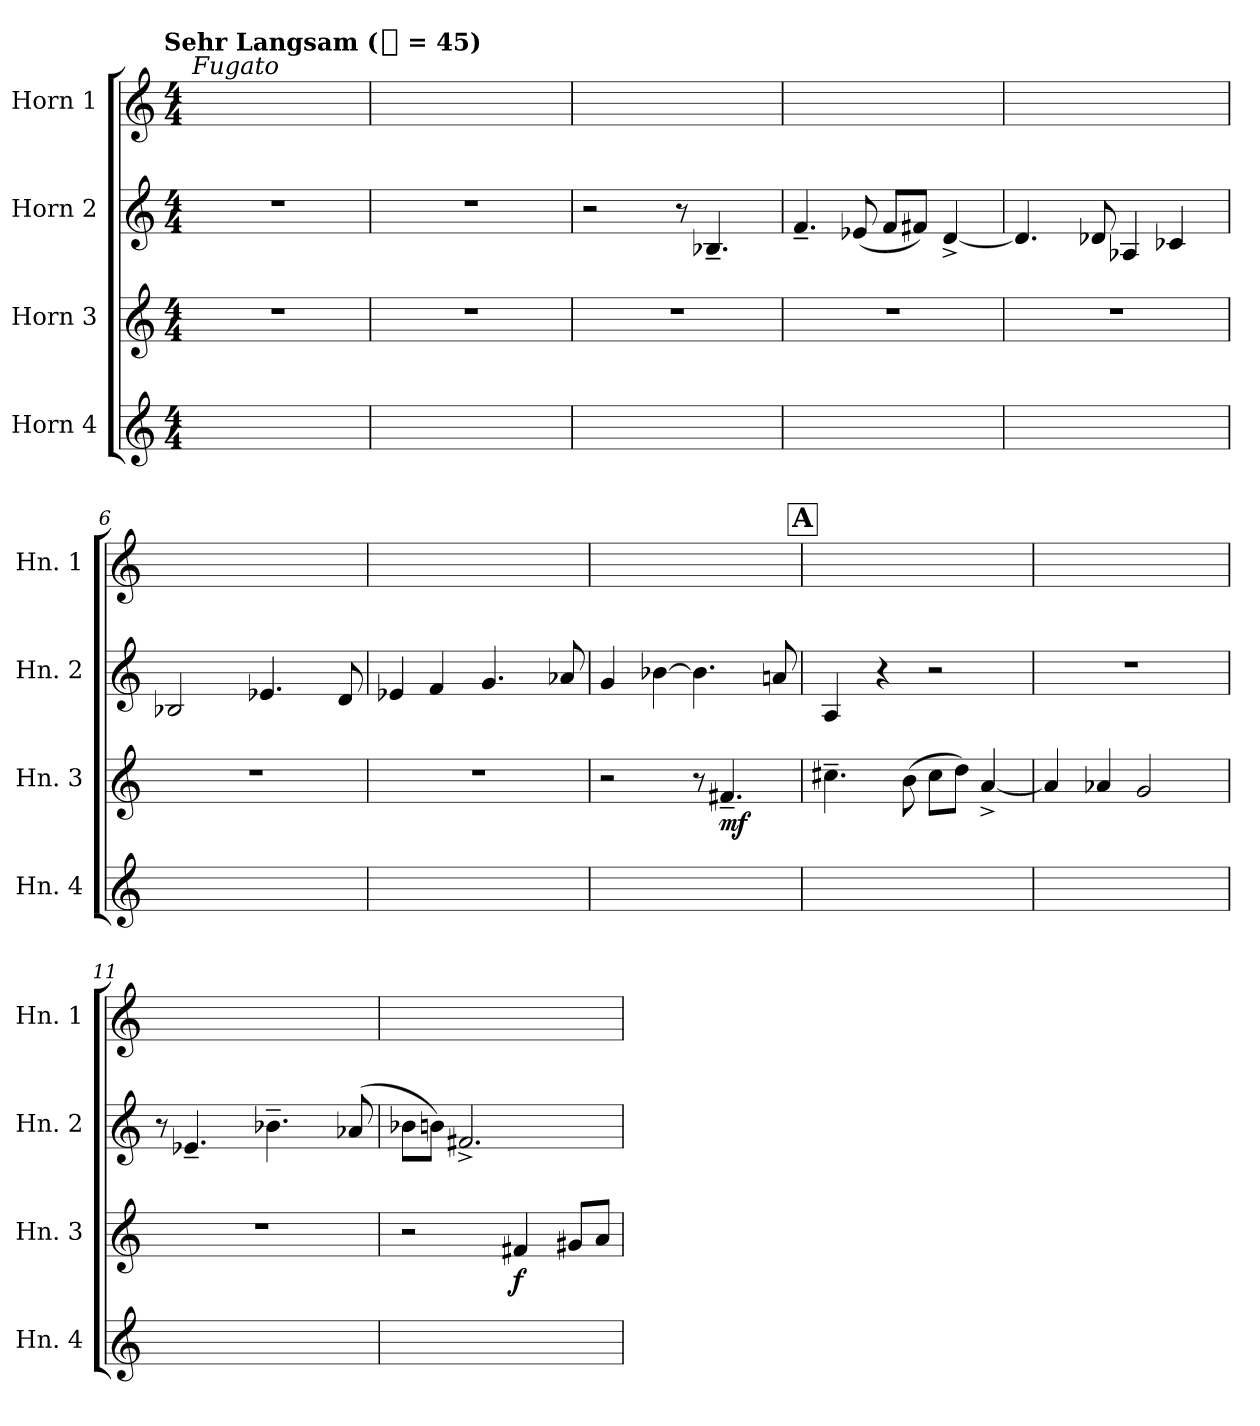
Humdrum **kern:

**kern	**kern	**dynam	**kern	**kern
*part4	*part3	*part3	*part2	*part1
*staff4	*staff3	*staff3	*staff2	*staff1
*I"Horn 4	*I"Horn 3	*	*I"Horn 2	*I"Horn 1
*I'Hn. 4	*I'Hn. 3	*	*I'Hn. 2	*I'Hn. 1
*clefG2	*clefG2	*	*clefG2	*clefG2
*ITrd4c7	*ITrd4c7	*	*ITrd4c7	*ITrd4c7
*k[b-]	*k[b-]	*	*k[b-]	*k[b-]
!!LO:TX:omd:t=Sehr Langsam ([quarter] = 45)
*M4/4	*M4/4	*	*M4/4	*M4/4
*MM45	*MM45	*	*MM45	*MM45
=1	=1	=1	=1	=1
!	!	!	!	!LO:TX:a:i:t=Fugato
1ryy	1r	.	1r	8ryy
.	.	.	.	4.ryy
.	.	.	.	4.ryy
.	.	.	.	8ryy
=2	=2	=2	=2	=2
1ryy	1r	.	1r	8ryy
.	.	.	.	8ryy
.	.	.	.	4ryy
.	.	.	.	4.ryy
.	.	.	.	8ryy
=3	=3	=3	=3	=3
1ryy	1r	.	2r	4ryy
.	.	.	.	4ryy
.	.	.	8r	4.ryy
.	.	.	4.E-X~	.
.	.	.	.	8ryy
=4	=4	=4	=4	=4
1ryy	1r	.	4.B-~	2ryy
.	.	.	(8A-X	.
.	.	.	8B-L	8ryy
.	.	.	8BnJ)	4ryy
.	.	.	[4G^	.
.	.	.	.	8ryy
=5	=5	=5	=5	=5
1ryy	1r	.	4.G]	4ryy
.	.	.	.	4ryy
.	.	.	8G-X	.
.	.	.	4D-X	4.ryy
.	.	.	4F-X	.
.	.	.	.	8ryy
=6	=6	=6	=6	=6
2ryy	1r	.	2E-X	4ryy
.	.	.	.	8ryy
.	.	.	.	8ryy
8ryy	.	.	4.A-X	4ryy
4.ryy	.	.	.	.
.	.	.	.	8ryy
.	.	.	8G	8ryy
=7	=7	=7	=7	=7
4.ryy	1r	.	4A-X	4ryy
.	.	.	4B-	8ryy
8ryy	.	.	.	8ryy
8ryy	.	.	4.c	4ryy
8ryy	.	.	.	.
4ryy	.	.	.	8ryy
.	.	.	8d-X	8ryy
=8	=8	=8	=8	=8
4ryy	2r	.	4c	8ryy
.	.	.	.	8ryy
4ryy	.	.	[4e-X	4ryy
4.ryy	8r	.	4.e-]	8ryy
.	4.Bn~	mf	.	8ryy
.	.	.	.	4ryy
8ryy	.	.	8dn	.
!!LO:REH:place=s1:t=A
=9	=9	=9	=9	=9
1ryy	4.f#X~	.	4D	8ryy
.	.	.	.	4.ryy
.	.	.	4r	.
.	(8e	.	.	.
.	8f#L	.	2r	4.ryy
.	8gJ)	.	.	.
.	[4d^	.	.	.
.	.	.	.	8ryy
=10	=10	=10	=10	=10
2ryy	4d]	.	1r	8ryy
.	.	.	.	8ryy
.	4d-X	.	.	2ryy
8ryy	2c	.	.	.
4.ryy	.	.	.	.
.	.	.	.	4ryy
=11	=11	=11	=11	=11
4.ryy	1r	.	8r	4ryy
.	.	.	4.A-X~	.
.	.	.	.	8ryy
8ryy	.	.	.	8ryy
8ryy	.	.	4.e-X~	4ryy
8ryy	.	.	.	.
4ryy	.	.	.	8ryy
.	.	.	(8d-X	8ryy
=12	=12	=12	=12	=12
4.ryy	2r	.	8e-XL	4ryy
.	.	.	8enJ)	.
.	.	.	2.Bn^	4ryy
8ryy	.	.	.	.
8ryy	4Bn	f	.	8ryy
4.ryy	.	.	.	4.ryy
.	8c#XL	.	.	.
.	8dJ	.	.	.
=	=	=	=	=
*-	*-	*-	*-	*-
